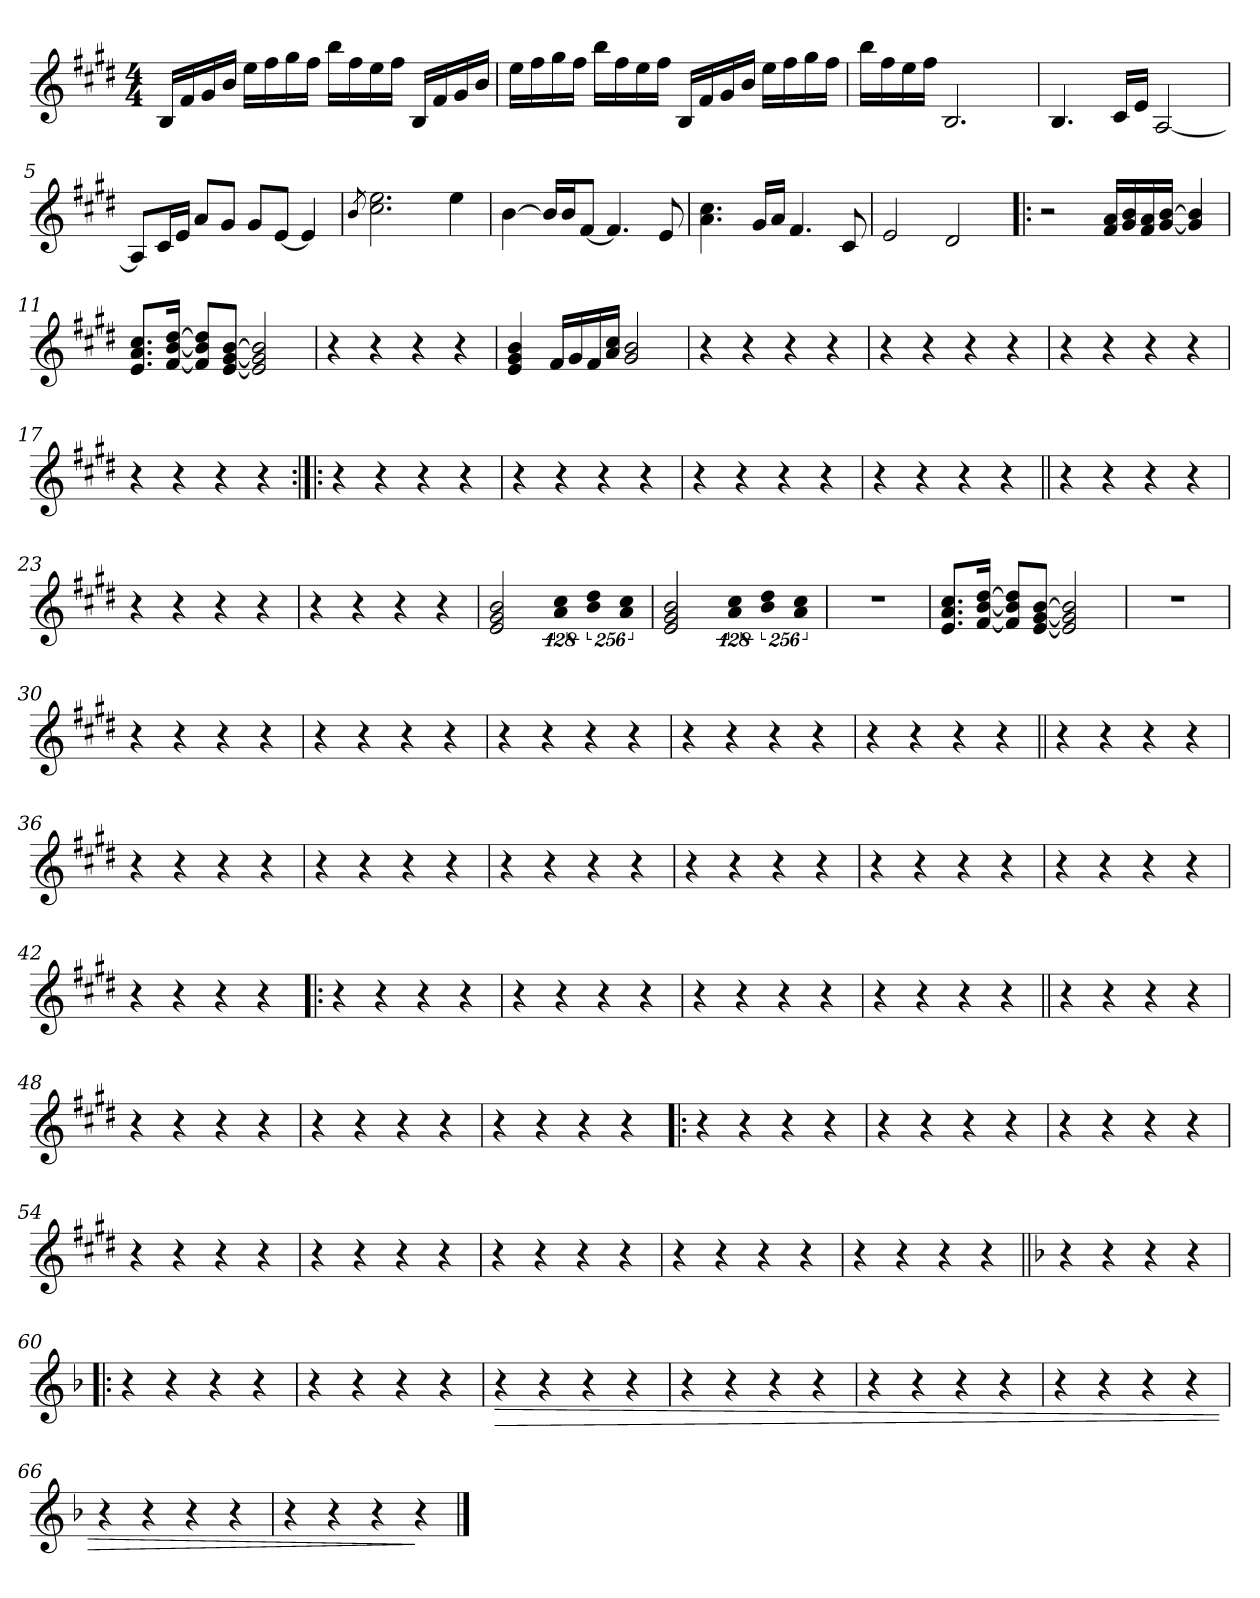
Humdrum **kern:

**kern	**dynam
*part1	*part1
*staff1	*staff1
!!LO:PB:g=z
*clefG2	*
*k[f#c#g#d#]	*
*E:	*
*M4/4	*
*MM72	*
=1	=1
16Bi/LL	.
16f#i/	.
16g#i/	.
16bi/JJ	.
16eei\LL	.
16ff#i\	.
16gg#i\	.
16ff#i\JJ	.
16bbi\LL	.
16ff#i\	.
16eei\	.
16ff#i\JJ	.
16Bi/LL	.
16f#i/	.
16g#i/	.
16bi/JJ	.
=2	=2
16eei\LL	.
16ff#i\	.
16gg#i\	.
16ff#i\JJ	.
16bbi\LL	.
16ff#i\	.
16eei\	.
16ff#i\JJ	.
16Bi/LL	.
16f#i/	.
16g#i/	.
16bi/JJ	.
16eei\LL	.
16ff#i\	.
16gg#i\	.
16ff#i\JJ	.
=3	=3
16bbi\LL	.
16ff#i\	.
16eei\	.
16ff#i\JJ	.
2.Bi/	.
=4	=4
4.Bi/	.
16c#i/LL	.
16ei/JJ	.
[<2Ai/	.
!!LO:LB:g=z
=5	=5
8Ai/L]	.
16c#i/L	.
16ei/JJ	.
8ai/L	.
8g#i/J	.
8g#i/L	.
[<8ei/J	.
4ei/]	.
=6	=6
8qbi/	.
2.cc#i\ 2.eei	.
4eei\	.
=7	=7
[>4bi\	.
16bi/LL]	.
16bi/J	.
[<8f#i/J	.
4.f#i/]	.
8ei/	.
=8	=8
4.ai\ 4.cc#i	.
16g#i/LL	.
16ai/JJ	.
4.f#i/	.
8c#i/	.
=9	=9
2ei/	.
2d#i/	.
=10!|:	=10!|:
2r	.
16f#i/ 16aiLL	.
16g#i/ 16bi	.
16f#i/ 16ai	.
[<16g#i/ [>16biJJ	.
4g#i/] 4bi]	.
!!LO:LB:g=z
=11	=11
8.ei/ 8.ai 8.cc#iL	.
[<16f#i/ [<16bi [>16dd#iJk	.
8f#i/] 8bi] 8dd#i]L	.
[<8ei/ [<8g#i [>8biJ	.
2ei/] 2g#i] 2bi]	.
=12	=12
4r	.
4r	.
4r	.
4r	.
=13	=13
4ei/ 4g#i 4bi	.
16f#i/LL	.
16g#i/	.
16f#i/	.
16ai/ 16cc#iJJ	.
2g#i/ 2bi	.
=14	=14
4r	.
4r	.
4r	.
4r	.
=15	=15
4r	.
4r	.
4r	.
4r	.
=16	=16
4r	.
4r	.
4r	.
4r	.
!!LO:LB:g=z
=17	=17
4r	.
4r	.
4r	.
4r	.
=18:|!|:	=18:|!|:
4r	.
4r	.
4r	.
4r	.
=19	=19
4r	.
4r	.
4r	.
4r	.
=20	=20
4r	.
4r	.
4r	.
4r	.
=21	=21
4r	.
4r	.
4r	.
4r	.
=22||	=22||
4r	.
4r	.
4r	.
4r	.
!!LO:LB:g=z
=23	=23
4r	.
4r	.
4r	.
4r	.
=24	=24
4r	.
4r	.
4r	.
4r	.
=25	=25
2ei/ 2g#i 2bi	.
!LO:N:vis=4	!
512%85ai\ 512%85cc#i	.
!LO:N:vis=4	!
1024%171bi\ 1024%171dd#i	.
!LO:N:vis=4	!
1024%171ai\ 1024%171cc#i	.
=26	=26
2ei/ 2g#i 2bi	.
!LO:N:vis=4	!
512%85ai\ 512%85cc#i	.
!LO:N:vis=4	!
1024%171bi\ 1024%171dd#i	.
!LO:N:vis=4	!
1024%171ai\ 1024%171cc#i	.
=27	=27
1r	.
=28	=28
8.ei/ 8.ai 8.cc#iL	.
[<16f#i/ [<16bi [>16dd#iJk	.
8f#i/] 8bi] 8dd#i]L	.
[<8ei/ [<8g#i [>8biJ	.
2ei/] 2g#i] 2bi]	.
=29	=29
1r	.
!!LO:LB:g=z
=30	=30
4r	.
4r	.
4r	.
4r	.
=31	=31
4r	.
4r	.
4r	.
4r	.
=32	=32
4r	.
4r	.
4r	.
4r	.
=33	=33
4r	.
4r	.
4r	.
4r	.
=34	=34
4r	.
4r	.
4r	.
4r	.
=35||	=35||
4r	.
4r	.
4r	.
4r	.
=36	=36
4r	.
4r	.
4r	.
4r	.
!!LO:LB:g=z
=37	=37
4r	.
4r	.
4r	.
4r	.
=38	=38
4r	.
4r	.
4r	.
4r	.
=39	=39
4r	.
4r	.
4r	.
4r	.
=40	=40
4r	.
4r	.
4r	.
4r	.
=41	=41
4r	.
4r	.
4r	.
4r	.
=42	=42
4r	.
4r	.
4r	.
4r	.
=43!|:	=43!|:
4r	.
4r	.
4r	.
4r	.
!!LO:LB:g=z
=44	=44
4r	.
4r	.
4r	.
4r	.
=45	=45
4r	.
4r	.
4r	.
4r	.
=46	=46
4r	.
4r	.
4r	.
4r	.
=47||	=47||
4r	.
4r	.
4r	.
4r	.
=48	=48
4r	.
4r	.
4r	.
4r	.
=49	=49
4r	.
4r	.
4r	.
4r	.
=50	=50
4r	.
4r	.
4r	.
4r	.
!!LO:LB:g=z
=51!|:	=51!|:
4r	.
4r	.
4r	.
4r	.
=52	=52
4r	.
4r	.
4r	.
4r	.
=53	=53
4r	.
4r	.
4r	.
4r	.
=54	=54
4r	.
4r	.
4r	.
4r	.
=55	=55
4r	.
4r	.
4r	.
4r	.
=56	=56
4r	.
4r	.
4r	.
4r	.
=57	=57
4r	.
4r	.
4r	.
4r	.
!!LO:LB:g=z
=58	=58
4r	.
4r	.
4r	.
4r	.
=59||	=59||
*k[b-]	*
*F:	*
4r	.
4r	.
4r	.
4r	.
=60!|:	=60!|:
4r	.
4r	.
4r	.
4r	.
=61	=61
4r	.
4r	.
4r	.
4r	.
=62	=62
!	!LO:HP:b
4r	>
4r	.
4r	.
4r	.
!!LO:LB:g=z
=63	=63
4r	.
4r	.
4r	.
4r	.
=64	=64
4r	.
4r	.
4r	.
4r	.
=65	=65
4r	.
4r	.
4r	.
4r	.
=66	=66
4r	.
4r	.
4r	.
4r	.
=67	=67
4r	.
4r	.
4r	.
4r	]
==	==
*-	*-
